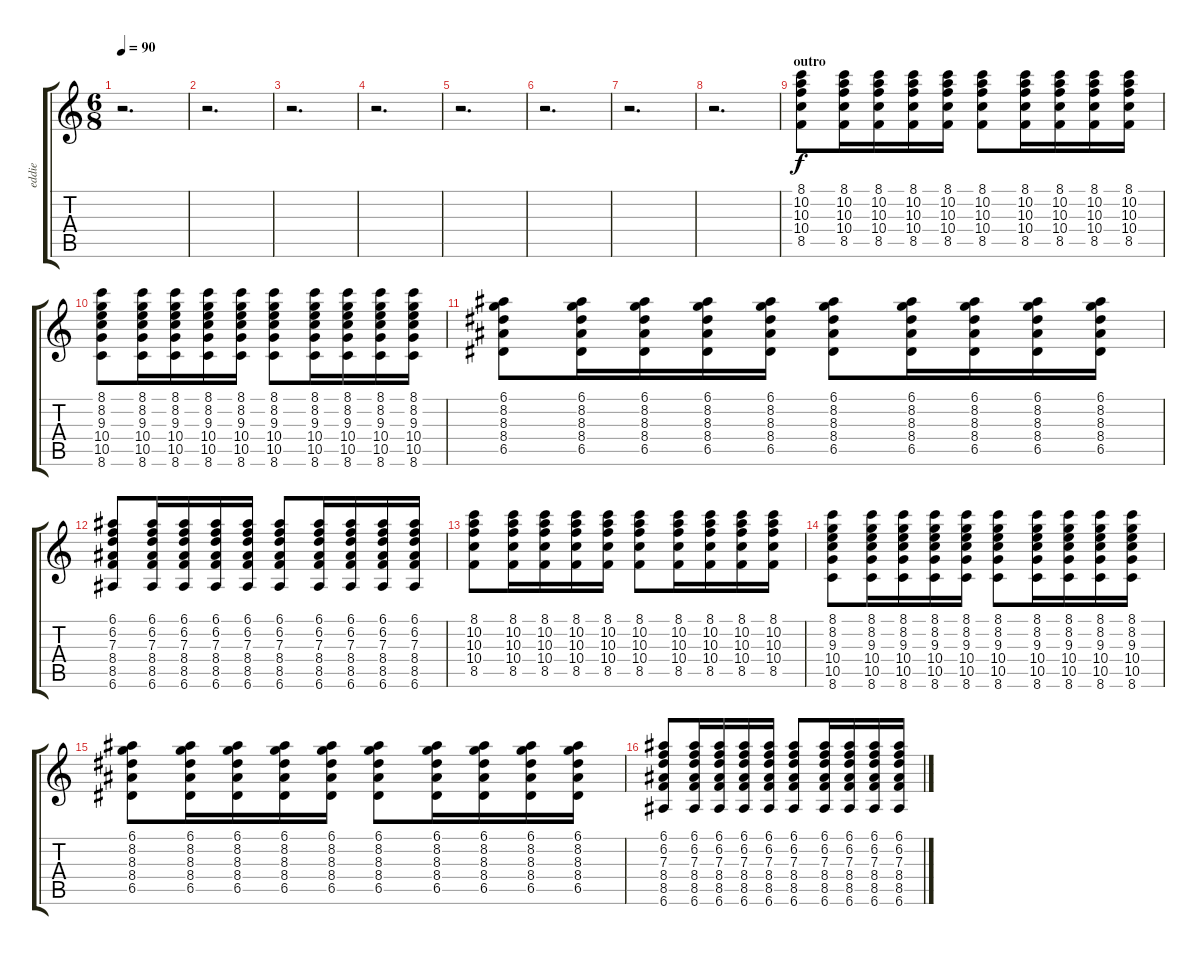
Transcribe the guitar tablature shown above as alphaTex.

\track ("eddie" "eddie") {instrument acousticguitarsteel}
\staff {score tabs}
\tuning (E4 B3 G3 D3 A2 E2) {hide}
\ts (6 8)
\tempo 90
\clef g2
\ks c
r.2{d dy f} |
r.2{d} |
r.2{d} |
r.2{d} |
r.2{d} |
r.2{d} |
r.2{d} |
r.2{d} |
\section ("" "outro")
(8.1 10.2 10.3 10.4 8.5).8 (8.1 10.2 10.3 10.4 8.5).16 (8.1 10.2 10.3 10.4 8.5).16 (8.1 10.2 10.3 10.4 8.5).16 (8.1 10.2 10.3 10.4 8.5).16 (8.1 10.2 10.3 10.4 8.5).8 (8.1 10.2 10.3 10.4 8.5).16 (8.1 10.2 10.3 10.4 8.5).16 (8.1 10.2 10.3 10.4 8.5).16 (8.1 10.2 10.3 10.4 8.5).16 |
(8.1 8.2 9.3 10.4 10.5 8.6).8 (8.1 8.2 9.3 10.4 10.5 8.6).16 (8.1 8.2 9.3 10.4 10.5 8.6).16 (8.1 8.2 9.3 10.4 10.5 8.6).16 (8.1 8.2 9.3 10.4 10.5 8.6).16 (8.1 8.2 9.3 10.4 10.5 8.6).8 (8.1 8.2 9.3 10.4 10.5 8.6).16 (8.1 8.2 9.3 10.4 10.5 8.6).16 (8.1 8.2 9.3 10.4 10.5 8.6).16 (8.1 8.2 9.3 10.4 10.5 8.6).16 |
(6.1 8.2 8.3 8.4 6.5).8 (6.1 8.2 8.3 8.4 6.5).16 (6.1 8.2 8.3 8.4 6.5).16 (6.1 8.2 8.3 8.4 6.5).16 (6.1 8.2 8.3 8.4 6.5).16 (6.1 8.2 8.3 8.4 6.5).8 (6.1 8.2 8.3 8.4 6.5).16 (6.1 8.2 8.3 8.4 6.5).16 (6.1 8.2 8.3 8.4 6.5).16 (6.1 8.2 8.3 8.4 6.5).16 |
(6.1 6.2 7.3 8.4 8.5 6.6).8 (6.1 6.2 7.3 8.4 8.5 6.6).16 (6.1 6.2 7.3 8.4 8.5 6.6).16 (6.1 6.2 7.3 8.4 8.5 6.6).16 (6.1 6.2 7.3 8.4 8.5 6.6).16 (6.1 6.2 7.3 8.4 8.5 6.6).8 (6.1 6.2 7.3 8.4 8.5 6.6).16 (6.1 6.2 7.3 8.4 8.5 6.6).16 (6.1 6.2 7.3 8.4 8.5 6.6).16 (6.1 6.2 7.3 8.4 8.5 6.6).16 |
(8.1 10.2 10.3 10.4 8.5).8 (8.1 10.2 10.3 10.4 8.5).16 (8.1 10.2 10.3 10.4 8.5).16 (8.1 10.2 10.3 10.4 8.5).16 (8.1 10.2 10.3 10.4 8.5).16 (8.1 10.2 10.3 10.4 8.5).8 (8.1 10.2 10.3 10.4 8.5).16 (8.1 10.2 10.3 10.4 8.5).16 (8.1 10.2 10.3 10.4 8.5).16 (8.1 10.2 10.3 10.4 8.5).16 |
(8.1 8.2 9.3 10.4 10.5 8.6).8 (8.1 8.2 9.3 10.4 10.5 8.6).16 (8.1 8.2 9.3 10.4 10.5 8.6).16 (8.1 8.2 9.3 10.4 10.5 8.6).16 (8.1 8.2 9.3 10.4 10.5 8.6).16 (8.1 8.2 9.3 10.4 10.5 8.6).8 (8.1 8.2 9.3 10.4 10.5 8.6).16 (8.1 8.2 9.3 10.4 10.5 8.6).16 (8.1 8.2 9.3 10.4 10.5 8.6).16 (8.1 8.2 9.3 10.4 10.5 8.6).16 |
(6.1 8.2 8.3 8.4 6.5).8 (6.1 8.2 8.3 8.4 6.5).16 (6.1 8.2 8.3 8.4 6.5).16 (6.1 8.2 8.3 8.4 6.5).16 (6.1 8.2 8.3 8.4 6.5).16 (6.1 8.2 8.3 8.4 6.5).8 (6.1 8.2 8.3 8.4 6.5).16 (6.1 8.2 8.3 8.4 6.5).16 (6.1 8.2 8.3 8.4 6.5).16 (6.1 8.2 8.3 8.4 6.5).16 |
(6.1 6.2 7.3 8.4 8.5 6.6).8 (6.1 6.2 7.3 8.4 8.5 6.6).16 (6.1 6.2 7.3 8.4 8.5 6.6).16 (6.1 6.2 7.3 8.4 8.5 6.6).16 (6.1 6.2 7.3 8.4 8.5 6.6).16 (6.1 6.2 7.3 8.4 8.5 6.6).8 (6.1 6.2 7.3 8.4 8.5 6.6).16 (6.1 6.2 7.3 8.4 8.5 6.6).16 (6.1 6.2 7.3 8.4 8.5 6.6).16 (6.1 6.2 7.3 8.4 8.5 6.6).16
